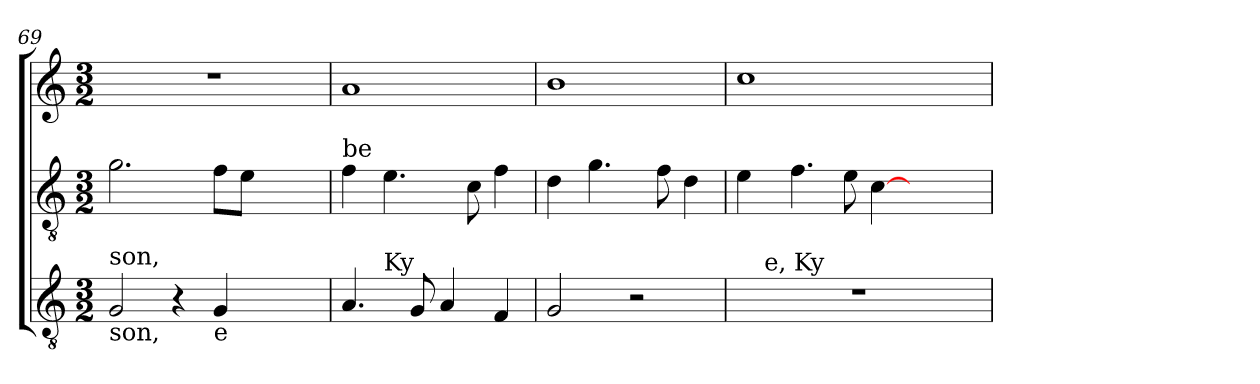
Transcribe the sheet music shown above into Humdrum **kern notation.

**kern	**kern	**kern
*part3	*part2	*part1
*staff3	*staff2	*staff1
*clefGv2	*clefGv2	*clefG2
*k[]	*k[]	*k[]
*C:	*C:	*C:
*M3/2	*M3/2	*M3/2
=69	=69	=69
!LO:TX:b:t=son,	!	!
!LO:TX:a:t=son,	!	!
2G/	2.g\	1.r
4r	.	.
!LO:TX:b:t=e	!	!
4G/	8f\L	.
.	8e\J	.
2ryy	2ryy	.
=70	=70	=70
!	!LO:TX:a:t=be	!
!LO:TX:b:t=ley	!	!
*^	*	*
4.A/	4ryy	4f\	1a
!	!LO:TX:a:t=Ky	!	!
.	2.ryy	4.e\	.
8G/	.	.	.
4A/	.	.	.
.	.	8c\	.
4F/	.	4f\	.
!!LO:LB:g=z
=71	=71	=71	=71
!LO:TX:a:t=ri	!	!	!
*v	*v	*	*
2G/	4d\	1b
.	4.g\	.
2r	.	.
.	8f\	.
.	4d\	.
=72	=72	=72
*^	*	*
1.r	8ryy	4e\	1cc
!	!LO:TX:a:t=e, Ky	!	!
.	1ryy	.	.
.	.	4.f\	.
.	.	8e\	.
.	.	[>4c\	.
.	.	2ryy	2ryy
.	4.ryy	.	.
*v	*v	*	*
=	=	=
*-	*-	*-
